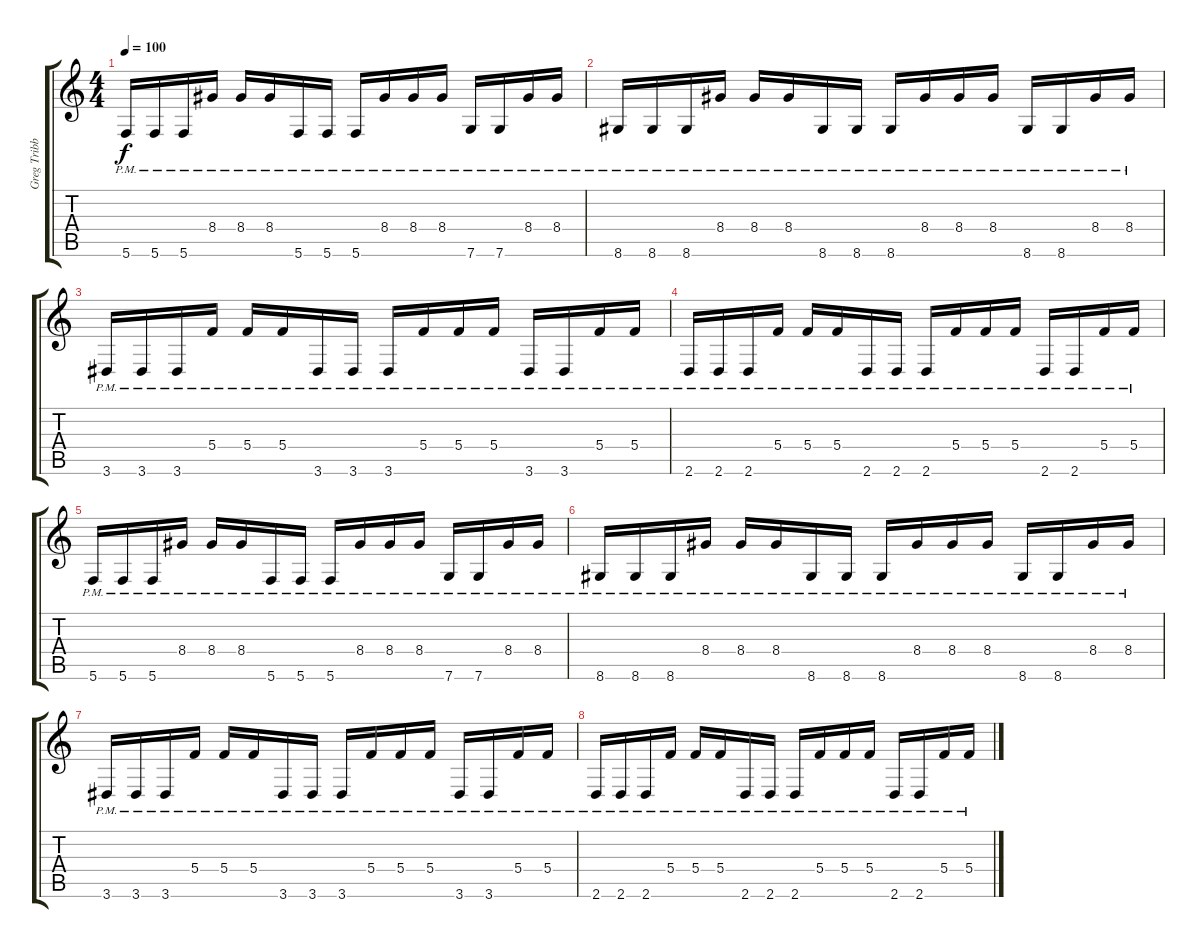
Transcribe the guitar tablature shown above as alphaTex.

\track ("Greg Tribbett" "Greg Tribb") {instrument distortionguitar}
\staff {score tabs}
\tuning (D4 A3 F3 C3 G2 C2) {hide}
\ts (4 4)
\tempo 100
\clef g2
\ks c
5.6{pm}.16{dy f} 5.6{pm}.16 5.6{pm}.16 8.4{pm}.16 8.4{pm}.16 8.4{pm}.16 5.6{pm}.16 5.6{pm}.16 5.6{pm}.16 8.4{pm}.16 8.4{pm}.16 8.4{pm}.16 7.6{pm}.16 7.6{pm}.16 8.4{pm}.16 8.4{pm}.16 |
8.6{pm}.16 8.6{pm}.16 8.6{pm}.16 8.4{pm}.16 8.4{pm}.16 8.4{pm}.16 8.6{pm}.16 8.6{pm}.16 8.6{pm}.16 8.4{pm}.16 8.4{pm}.16 8.4{pm}.16 8.6{pm}.16 8.6{pm}.16 8.4{pm}.16 8.4{pm}.16 |
3.6{pm}.16 3.6{pm}.16 3.6{pm}.16 5.4{pm}.16 5.4{pm}.16 5.4{pm}.16 3.6{pm}.16 3.6{pm}.16 3.6{pm}.16 5.4{pm}.16 5.4{pm}.16 5.4{pm}.16 3.6{pm}.16 3.6{pm}.16 5.4{pm}.16 5.4{pm}.16 |
2.6{pm}.16 2.6{pm}.16 2.6{pm}.16 5.4{pm}.16 5.4{pm}.16 5.4{pm}.16 2.6{pm}.16 2.6{pm}.16 2.6{pm}.16 5.4{pm}.16 5.4{pm}.16 5.4{pm}.16 2.6{pm}.16 2.6{pm}.16 5.4{pm}.16 5.4{pm}.16 |
5.6{pm}.16 5.6{pm}.16 5.6{pm}.16 8.4{pm}.16 8.4{pm}.16 8.4{pm}.16 5.6{pm}.16 5.6{pm}.16 5.6{pm}.16 8.4{pm}.16 8.4{pm}.16 8.4{pm}.16 7.6{pm}.16 7.6{pm}.16 8.4{pm}.16 8.4{pm}.16 |
8.6{pm}.16 8.6{pm}.16 8.6{pm}.16 8.4{pm}.16 8.4{pm}.16 8.4{pm}.16 8.6{pm}.16 8.6{pm}.16 8.6{pm}.16 8.4{pm}.16 8.4{pm}.16 8.4{pm}.16 8.6{pm}.16 8.6{pm}.16 8.4{pm}.16 8.4{pm}.16 |
3.6{pm}.16 3.6{pm}.16 3.6{pm}.16 5.4{pm}.16 5.4{pm}.16 5.4{pm}.16 3.6{pm}.16 3.6{pm}.16 3.6{pm}.16 5.4{pm}.16 5.4{pm}.16 5.4{pm}.16 3.6{pm}.16 3.6{pm}.16 5.4{pm}.16 5.4{pm}.16 |
2.6{pm}.16 2.6{pm}.16 2.6{pm}.16 5.4{pm}.16 5.4{pm}.16 5.4{pm}.16 2.6{pm}.16 2.6{pm}.16 2.6{pm}.16 5.4{pm}.16 5.4{pm}.16 5.4{pm}.16 2.6{pm}.16 2.6{pm}.16 5.4{pm}.16 5.4{pm}.16
